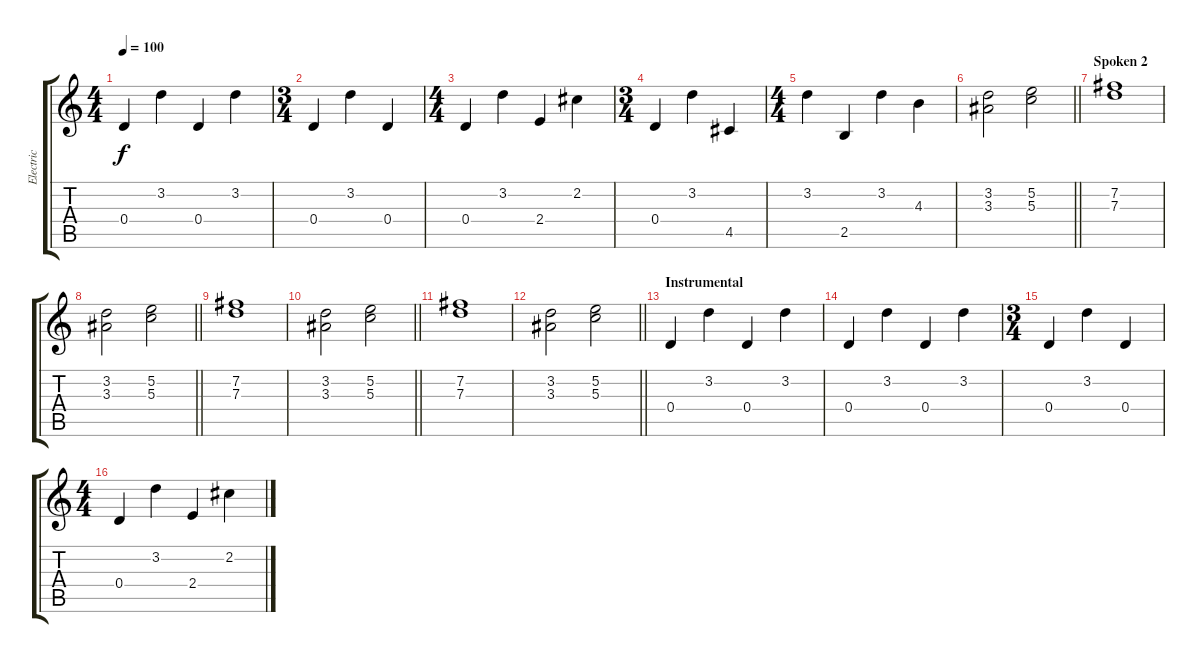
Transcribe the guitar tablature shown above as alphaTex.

\track ("Electric" "Electric") {instrument overdrivenguitar}
\staff {score tabs}
\tuning (E4 B3 G3 D3 A2 E2) {hide}
\ts (4 4)
\tempo 100
\clef g2
\ks c
0.4.4{dy f} 3.2.4 0.4.4 3.2.4 |
\ts (3 4)
0.4.4 3.2.4 0.4.4 |
\ts (4 4)
0.4.4 3.2.4 2.4.4 2.2.4 |
\ts (3 4)
0.4.4 3.2.4 4.5.4 |
\ts (4 4)
3.2.4 2.5.4 3.2.4 4.3.4 |
\barLineRight lightlight
(3.2 3.3).2 (5.2 5.3).2 |
\section ("" "Spoken 2")
(7.2 7.3).1 |
\barLineRight lightlight
(3.2 3.3).2 (5.2 5.3).2 |
(7.2 7.3).1 |
\barLineRight lightlight
(3.2 3.3).2 (5.2 5.3).2 |
(7.2 7.3).1 |
\barLineRight lightlight
(3.2 3.3).2 (5.2 5.3).2 |
\section ("" "Instrumental")
0.4.4 3.2.4 0.4.4 3.2.4 |
0.4.4 3.2.4 0.4.4 3.2.4 |
\ts (3 4)
0.4.4 3.2.4 0.4.4 |
\ts (4 4)
0.4.4 3.2.4 2.4.4 2.2.4
